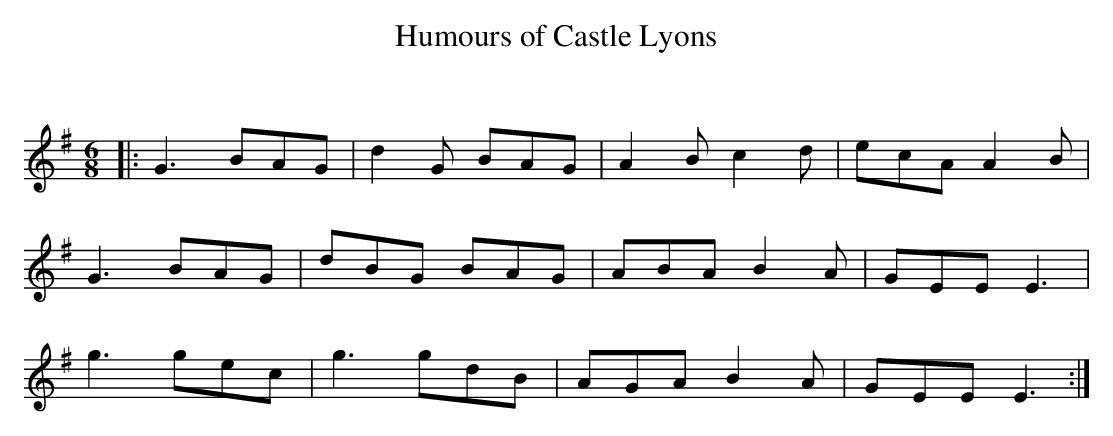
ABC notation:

X:1
T: Humours of Castle Lyons
C:
Q:128
K:G
M:6/8
L:1/16
|:G6 B2A2G2|d4G2 B2A2G2|A4B2 c4d2|e2c2A2 A4B2|
G6 B2A2G2|d2B2G2 B2A2G2|A2B2A2 B4A2|G2E2E2 E6|
g6 g2e2c2|g6 g2d2B2|A2G2A2 B4A2|G2E2E2 E6:|
